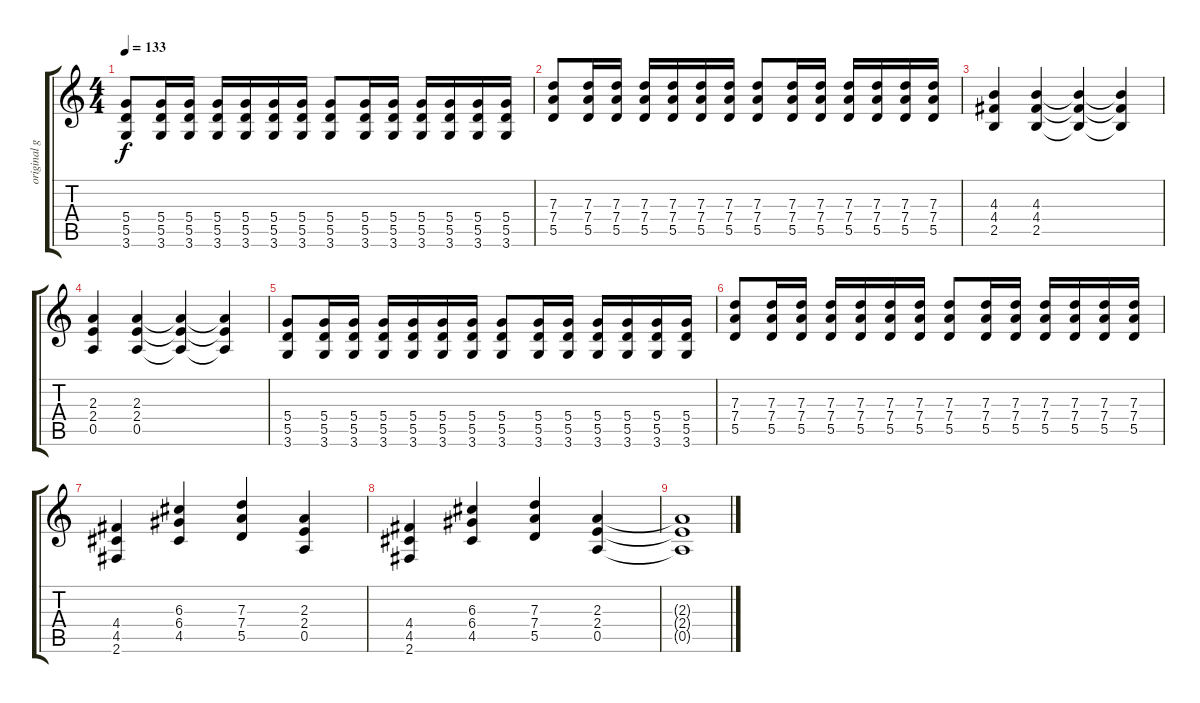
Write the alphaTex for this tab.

\track ("original guitar" "original g") {instrument distortionguitar}
\staff {score tabs}
\tuning (E4 B3 G3 D3 A2 E2) {hide}
\ts (4 4)
\tempo 133
\clef g2
\ks c
(5.4 5.5 3.6).8{dy f} (5.4 5.5 3.6).16 (5.4 5.5 3.6).16 (5.4 5.5 3.6).16 (5.4 5.5 3.6).16 (5.4 5.5 3.6).16 (5.4 5.5 3.6).16 (5.4 5.5 3.6).8 (5.4 5.5 3.6).16 (5.4 5.5 3.6).16 (5.4 5.5 3.6).16 (5.4 5.5 3.6).16 (5.4 5.5 3.6).16 (5.4 5.5 3.6).16 |
(7.3 7.4 5.5).8 (7.3 7.4 5.5).16 (7.3 7.4 5.5).16 (7.3 7.4 5.5).16 (7.3 7.4 5.5).16 (7.3 7.4 5.5).16 (7.3 7.4 5.5).16 (7.3 7.4 5.5).8 (7.3 7.4 5.5).16 (7.3 7.4 5.5).16 (7.3 7.4 5.5).16 (7.3 7.4 5.5).16 (7.3 7.4 5.5).16 (7.3 7.4 5.5).16 |
(4.3 4.4 2.5).4 (4.3 4.4 2.5).4 (4.3{t} 4.4{t} 2.5{t}).4 (4.3{t} 4.4{t} 2.5{t}).4 |
(2.3 2.4 0.5).4 (2.3 2.4 0.5).4 (2.3{t} 2.4{t} 0.5{t}).4 (2.3{t} 2.4{t} 0.5{t}).4 |
(5.4 5.5 3.6).8 (5.4 5.5 3.6).16 (5.4 5.5 3.6).16 (5.4 5.5 3.6).16 (5.4 5.5 3.6).16 (5.4 5.5 3.6).16 (5.4 5.5 3.6).16 (5.4 5.5 3.6).8 (5.4 5.5 3.6).16 (5.4 5.5 3.6).16 (5.4 5.5 3.6).16 (5.4 5.5 3.6).16 (5.4 5.5 3.6).16 (5.4 5.5 3.6).16 |
(7.3 7.4 5.5).8 (7.3 7.4 5.5).16 (7.3 7.4 5.5).16 (7.3 7.4 5.5).16 (7.3 7.4 5.5).16 (7.3 7.4 5.5).16 (7.3 7.4 5.5).16 (7.3 7.4 5.5).8 (7.3 7.4 5.5).16 (7.3 7.4 5.5).16 (7.3 7.4 5.5).16 (7.3 7.4 5.5).16 (7.3 7.4 5.5).16 (7.3 7.4 5.5).16 |
(4.4 4.5 2.6).4 (6.3 6.4 4.5).4 (7.3 7.4 5.5).4 (2.3 2.4 0.5).4 |
(4.4 4.5 2.6).4 (6.3 6.4 4.5).4 (7.3 7.4 5.5).4 (2.3 2.4 0.5).4 |
(2.3{t} 2.4{t} 0.5{t}).1
